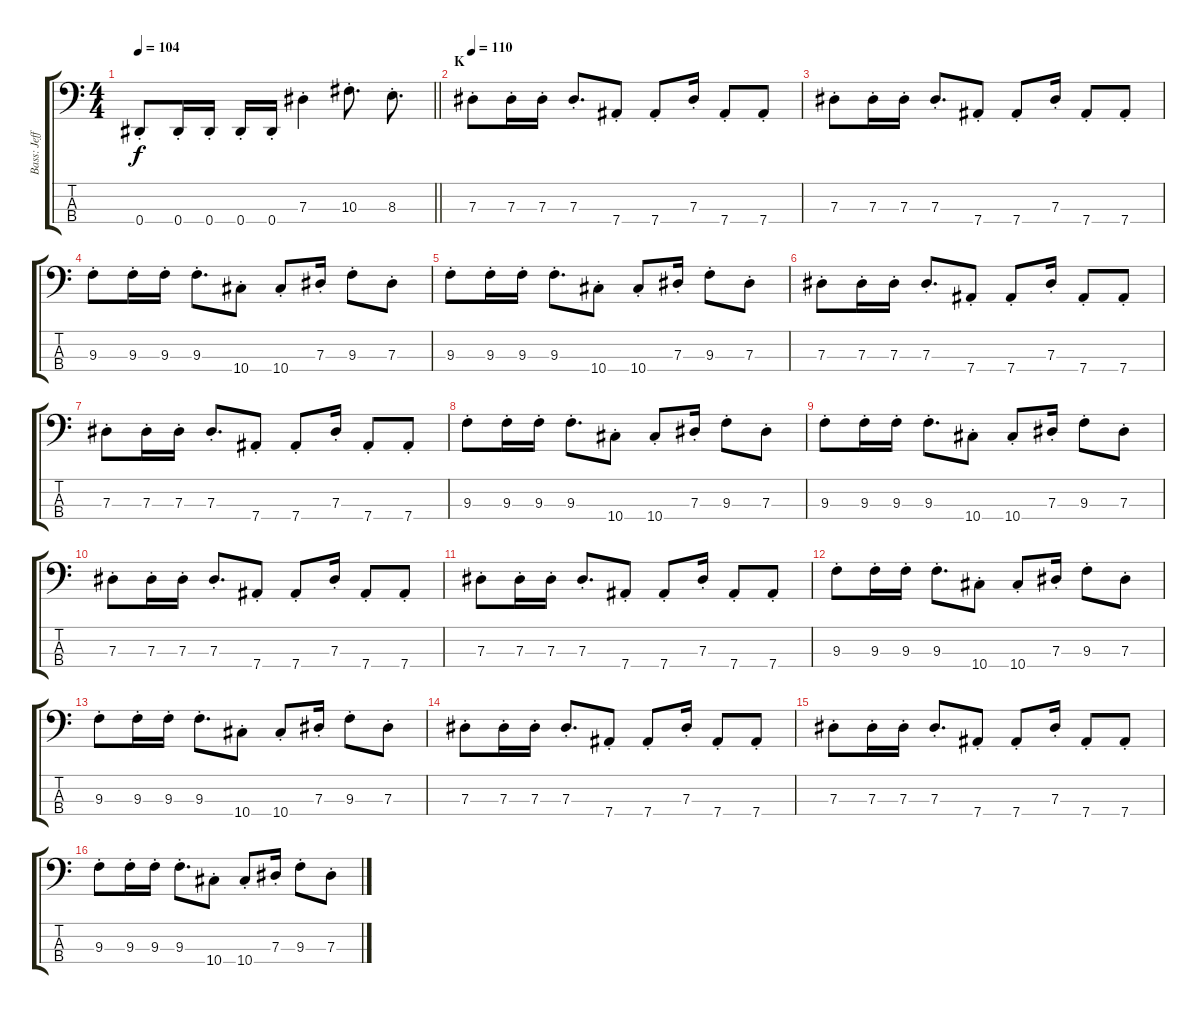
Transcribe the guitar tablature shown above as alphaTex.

\track ("Bass: Jeff" "Bass: Jeff") {instrument electricbassfinger}
\staff {score tabs}
\tuning (Gb2 Db2 Ab1 Eb1) {hide}
\ts (4 4)
\tempo 104
\clef f4
\barLineRight lightlight
\ks c
0.4{st}.8{dy f} 0.4{st}.16 0.4{st}.16 0.4{st}.16 0.4{st}.16 7.3{st}.4 10.3{st}.8{d} 8.3{st}.8{d} |
\section ("" "K")
\tempo 110
7.3{st}.8 7.3{st}.16 7.3{st}.16 7.3{st}.8{d} 7.4{st}.8 7.4{st}.8 7.3{st}.16 7.4{st}.8 7.4{st}.8 |
7.3{st}.8 7.3{st}.16 7.3{st}.16 7.3{st}.8{d} 7.4{st}.8 7.4{st}.8 7.3{st}.16 7.4{st}.8 7.4{st}.8 |
9.3{st}.8 9.3{st}.16 9.3{st}.16 9.3{st}.8{d} 10.4{st}.8 10.4{st}.8 7.3{st}.16 9.3{st}.8 7.3{st}.8 |
9.3{st}.8 9.3{st}.16 9.3{st}.16 9.3{st}.8{d} 10.4{st}.8 10.4{st}.8 7.3{st}.16 9.3{st}.8 7.3{st}.8 |
7.3{st}.8 7.3{st}.16 7.3{st}.16 7.3{st}.8{d} 7.4{st}.8 7.4{st}.8 7.3{st}.16 7.4{st}.8 7.4{st}.8 |
7.3{st}.8 7.3{st}.16 7.3{st}.16 7.3{st}.8{d} 7.4{st}.8 7.4{st}.8 7.3{st}.16 7.4{st}.8 7.4{st}.8 |
9.3{st}.8 9.3{st}.16 9.3{st}.16 9.3{st}.8{d} 10.4{st}.8 10.4{st}.8 7.3{st}.16 9.3{st}.8 7.3{st}.8 |
9.3{st}.8 9.3{st}.16 9.3{st}.16 9.3{st}.8{d} 10.4{st}.8 10.4{st}.8 7.3{st}.16 9.3{st}.8 7.3{st}.8 |
7.3{st}.8 7.3{st}.16 7.3{st}.16 7.3{st}.8{d} 7.4{st}.8 7.4{st}.8 7.3{st}.16 7.4{st}.8 7.4{st}.8 |
7.3{st}.8 7.3{st}.16 7.3{st}.16 7.3{st}.8{d} 7.4{st}.8 7.4{st}.8 7.3{st}.16 7.4{st}.8 7.4{st}.8 |
9.3{st}.8 9.3{st}.16 9.3{st}.16 9.3{st}.8{d} 10.4{st}.8 10.4{st}.8 7.3{st}.16 9.3{st}.8 7.3{st}.8 |
9.3{st}.8 9.3{st}.16 9.3{st}.16 9.3{st}.8{d} 10.4{st}.8 10.4{st}.8 7.3{st}.16 9.3{st}.8 7.3{st}.8 |
7.3{st}.8 7.3{st}.16 7.3{st}.16 7.3{st}.8{d} 7.4{st}.8 7.4{st}.8 7.3{st}.16 7.4{st}.8 7.4{st}.8 |
7.3{st}.8 7.3{st}.16 7.3{st}.16 7.3{st}.8{d} 7.4{st}.8 7.4{st}.8 7.3{st}.16 7.4{st}.8 7.4{st}.8 |
9.3{st}.8 9.3{st}.16 9.3{st}.16 9.3{st}.8{d} 10.4{st}.8 10.4{st}.8 7.3{st}.16 9.3{st}.8 7.3{st}.8
